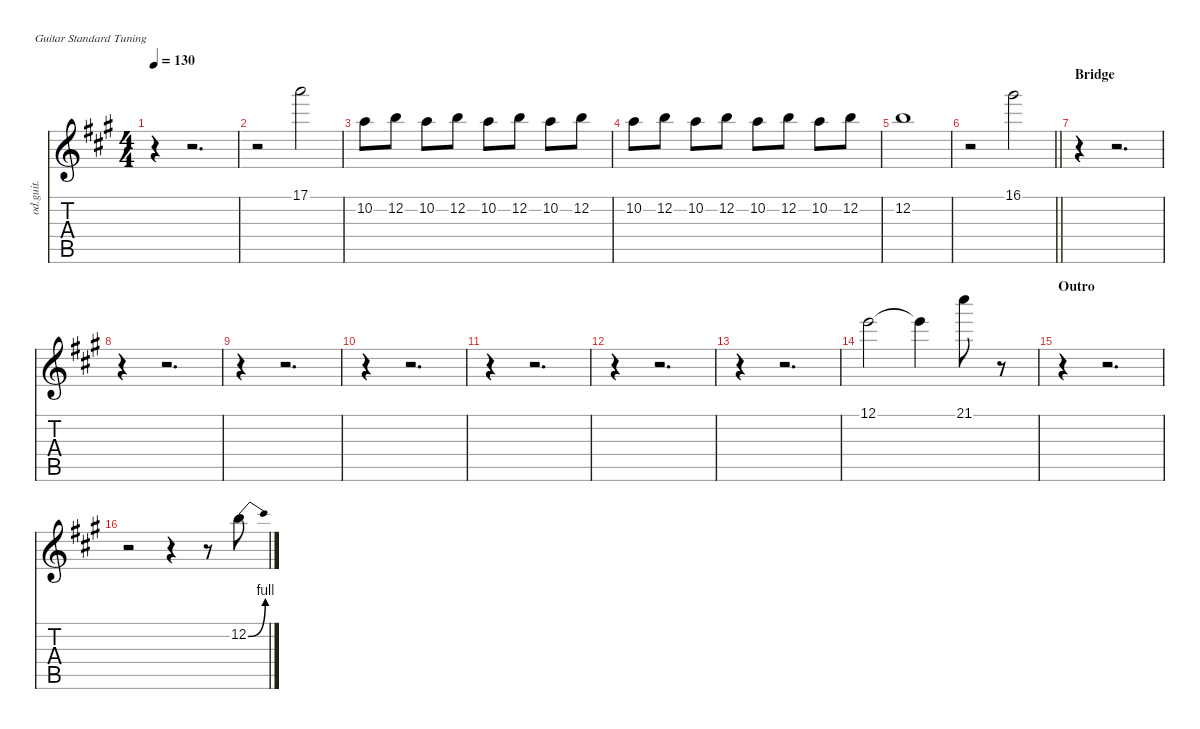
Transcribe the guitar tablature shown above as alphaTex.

\defaultSystemsLayout 4
\hideDynamics
\bracketExtendMode nobrackets
\track ("Guitar 3" "od.guit.") {instrument overdrivenguitar}
\staff {score tabs}
\tuning (E4 B3 G3 D3 A2 E2)
\ts (4 4)
\tempo 130
\clef g2
\ks a
r.4{dy f beam Down} r.2{d beam Down} |
r.2{beam Down} 17.1{acc forcenatural}.2{beam Down} |
10.2{acc forcenatural}.8{beam Down} 12.2{acc forcenatural}.8{beam Down} 10.2{acc forcenatural}.8{beam Down} 12.2{acc forcenatural}.8{beam Down} 10.2{acc forcenatural}.8{beam Down} 12.2{acc forcenatural}.8{beam Down} 10.2{acc forcenatural}.8{beam Down} 12.2{acc forcenatural}.8{beam Down} |
10.2{acc forcenatural}.8{beam Down} 12.2{acc forcenatural}.8{beam Down} 10.2{acc forcenatural}.8{beam Down} 12.2{acc forcenatural}.8{beam Down} 10.2{acc forcenatural}.8{beam Down} 12.2{acc forcenatural}.8{beam Down} 10.2{acc forcenatural}.8{beam Down} 12.2{acc forcenatural}.8{beam Down} |
12.2{acc forcenatural}.1{beam Down} |
\barLineRight lightlight
r.2{beam Down} 16.1{acc #}.2{beam Down} |
\section ("" "Bridge")
r.4{beam Down} r.2{d beam Down} |
r.4{beam Down} r.2{d beam Down} |
r.4{beam Down} r.2{d beam Down} |
r.4{beam Down} r.2{d beam Down} |
r.4{beam Down} r.2{d beam Down} |
r.4{beam Down} r.2{d beam Down} |
r.4{beam Down} r.2{d beam Down} |
12.1{acc forcenatural}.2{beam Down} 12.1{t acc forcenatural}.4{beam Down} 21.1{acc #}.8{beam Down} r.8{beam Down} |
\section ("" "Outro")
r.4{beam Down} r.2{d beam Down} |
r.2{beam Down} r.4{beam Down} r.8{beam Down} 12.2{be (bend 0 0 60 4) acc forcenatural}.8{beam Down}
